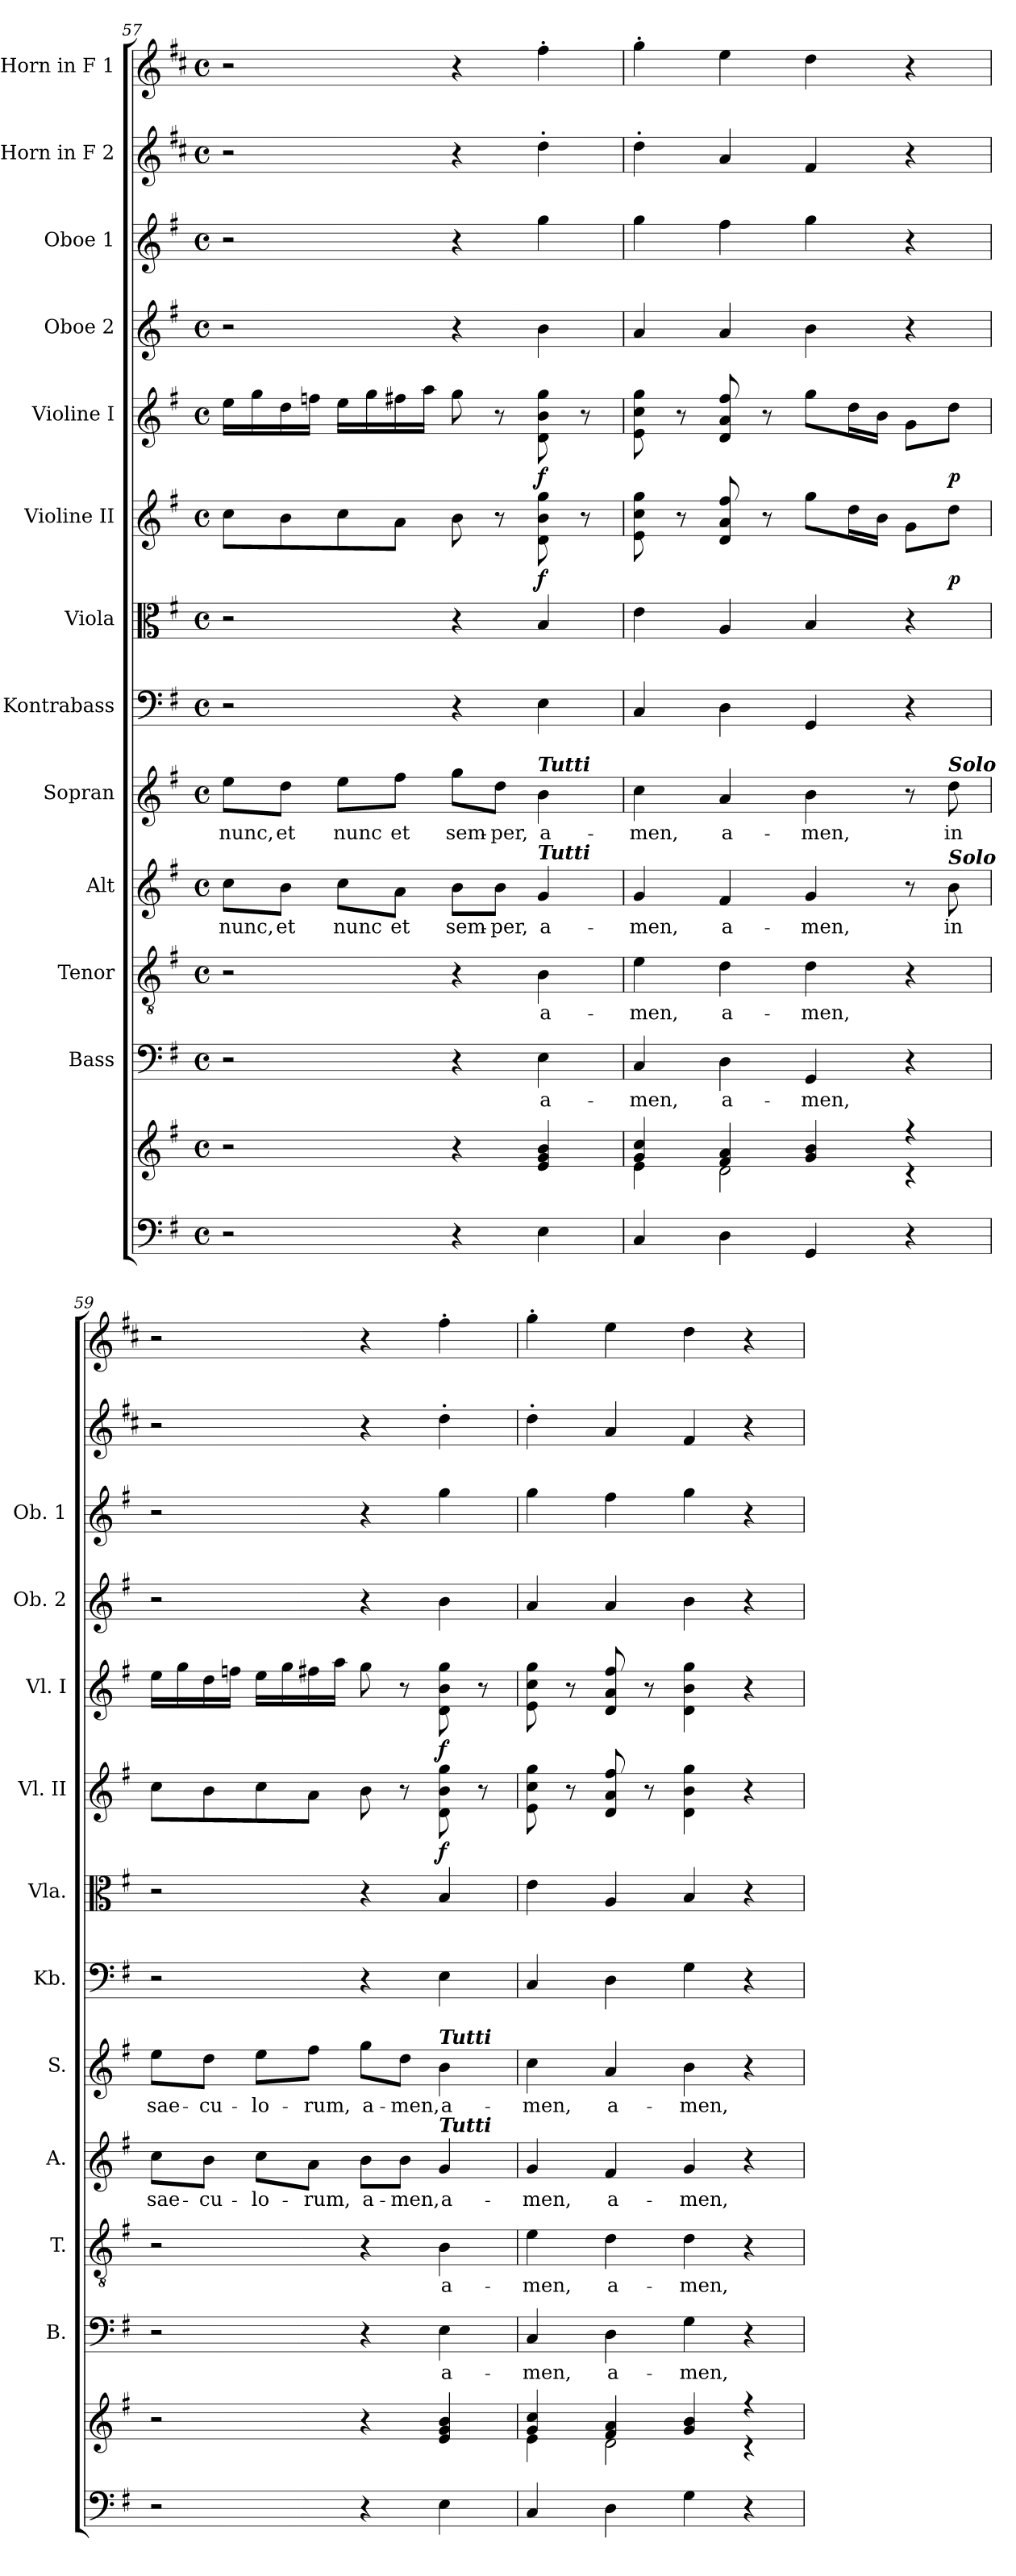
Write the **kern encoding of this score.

**kern	**kern	**kern	**text	**kern	**text	**kern	**text	**kern	**text	**kern	**kern	**kern	**dynam	**kern	**dynam	**kern	**kern	**kern	**kern
*part13	*part13	*part12	*part12	*part11	*part11	*part10	*part10	*part9	*part9	*part8	*part7	*part6	*part6	*part5	*part5	*part4	*part3	*part2	*part1
*staff14	*staff13	*staff12	*staff12	*staff11	*staff11	*staff10	*staff10	*staff9	*staff9	*staff8	*staff7	*staff6	*staff6	*staff5	*staff5	*staff4	*staff3	*staff2	*staff1
*	*	*I"Bass	*	*I"Tenor	*	*I"Alt	*	*I"Sopran	*	*I"Kontrabass	*I"Viola	*I"Violine II	*	*I"Violine I	*	*I"Oboe 2	*I"Oboe 1	*I"Horn in F 2	*I"Horn in F 1
*	*	*I'B.	*	*I'T.	*	*I'A.	*	*I'S.	*	*I'Kb.	*I'Vla.	*I'Vl. II	*	*I'Vl. I	*	*I'Ob. 2	*I'Ob. 1	*	*
!!LO:PB:g=z
*clefF4	*clefG2	*clefF4	*	*clefGv2	*	*clefG2	*	*clefG2	*	*clefF4	*clefC3	*clefG2	*	*clefG2	*	*clefG2	*clefG2	*clefG2	*clefG2
*	*	*	*	*	*	*	*	*	*	*ITrd7c12	*	*	*	*	*	*	*	*ITrd4c7	*ITrd4c7
*k[f#]	*k[f#]	*k[f#]	*	*k[f#]	*	*k[f#]	*	*k[f#]	*	*k[f#]	*k[f#]	*k[f#]	*	*k[f#]	*	*k[f#]	*k[f#]	*k[f#]	*k[f#]
*G:	*G:	*G:	*	*G:	*	*G:	*	*G:	*	*G:	*G:	*G:	*	*G:	*	*G:	*G:	*G:	*G:
*M4/4	*M4/4	*M4/4	*	*M4/4	*	*M4/4	*	*M4/4	*	*M4/4	*M4/4	*M4/4	*	*M4/4	*	*M4/4	*M4/4	*M4/4	*M4/4
*met(c)	*met(c)	*met(c)	*	*met(c)	*	*met(c)	*	*met(c)	*	*met(c)	*met(c)	*met(c)	*	*met(c)	*	*met(c)	*met(c)	*met(c)	*met(c)
=57	=57	=57	=57	=57	=57	=57	=57	=57	=57	=57	=57	=57	=57	=57	=57	=57	=57	=57	=57
!	!	!	!	!	!	!	!LO:LY:b	!	!LO:LY:b	!	!	!	!	!	!	!	!	!	!
2r	2r	2r	.	2r	.	8cc\L	nunc,	8ee\L	nunc,	2r	2r	8cc\L	.	16ee\LL	.	2r	2r	2r	2r
.	.	.	.	.	.	.	.	.	.	.	.	.	.	16gg\	.	.	.	.	.
!	!	!	!	!	!	!	!LO:LY:b	!	!LO:LY:b	!	!	!	!	!	!	!	!	!	!
.	.	.	.	.	.	8b\J	et	8dd\J	et	.	.	8b\	.	16dd\	.	.	.	.	.
.	.	.	.	.	.	.	.	.	.	.	.	.	.	16ffn\JJ	.	.	.	.	.
!	!	!	!	!	!	!	!LO:LY:b	!	!LO:LY:b	!	!	!	!	!	!	!	!	!	!
.	.	.	.	.	.	8cc\L	nunc	8ee\L	nunc	.	.	8cc\	.	16ee\LL	.	.	.	.	.
.	.	.	.	.	.	.	.	.	.	.	.	.	.	16gg\	.	.	.	.	.
!	!	!	!	!	!	!	!LO:LY:b	!	!LO:LY:b	!	!	!	!	!	!	!	!	!	!
.	.	.	.	.	.	8a\J	et	8ff#\J	et	.	.	8a\J	.	16ff#X\	.	.	.	.	.
.	.	.	.	.	.	.	.	.	.	.	.	.	.	16aa\JJ	.	.	.	.	.
!	!	!	!	!	!	!	!LO:LY:b	!	!LO:LY:b	!	!	!	!	!	!	!	!	!	!
4r	4r	4r	.	4r	.	8b\L	sem-	8gg\L	sem-	4r	4r	8b\	.	8gg\	.	4r	4r	4r	4r
!	!	!	!	!	!	!	!LO:LY:b	!	!LO:LY:b	!	!	!	!	!	!	!	!	!	!
.	.	.	.	.	.	8b\J	-per,	8dd\J	-per,	.	.	8r	.	8r	.	.	.	.	.
!	!	!	!	!	!	!	!	!LO:TX:a:Bi:t=Tutti	!	!	!	!	!	!	!	!	!	!	!
!	!	!	!	!	!	!LO:TX:a:Bi:t=Tutti	!	!	!	!	!	!	!	!	!	!	!	!	!
!	!	!	!LO:LY:b	!	!LO:LY:b	!	!LO:LY:b	!	!LO:LY:b	!	!	!	!LO:DY:b	!	!LO:DY:b	!	!	!	!
4E\	4e/ 4g/ 4b/	4E\	a-	4B\	a-	4g/	a-	4b\	a-	4EE\	4B/	8d\ 8b\ 8gg\	f	8d\ 8b\ 8gg\	f	4b\	4gg\	4g'>\	4b'>\
.	.	.	.	.	.	.	.	.	.	.	.	8r	.	8r	.	.	.	.	.
=58	=58	=58	=58	=58	=58	=58	=58	=58	=58	=58	=58	=58	=58	=58	=58	=58	=58	=58	=58
*	*^	*	*	*	*	*	*	*	*	*	*	*	*	*	*	*	*	*	*
!	!	!	!	!LO:LY:b	!	!LO:LY:b	!	!LO:LY:b	!	!LO:LY:b	!	!	!	!	!	!	!	!	!	!
4C/	4g/ 4cc/	4e\	4C/	-men,	4e\	-men,	4g/	-men,	4cc\	-men,	4CC/	4e\	8e\ 8cc\ 8gg\	.	8e\ 8cc\ 8gg\	.	4a/	4gg\	4g'>\	4cc'>\
.	.	.	.	.	.	.	.	.	.	.	.	.	8r	.	8r	.	.	.	.	.
!	!	!	!	!LO:LY:b	!	!LO:LY:b	!	!LO:LY:b	!	!LO:LY:b	!	!	!	!	!	!	!	!	!	!
4D\	4f#/ 4a/	2d\	4D\	a-	4d\	a-	4f#/	a-	4a/	a-	4DD\	4A/	8d/ 8a/ 8ff#/	.	8d/ 8a/ 8ff#/	.	4a/	4ff#\	4d/	4a\
.	.	.	.	.	.	.	.	.	.	.	.	.	8r	.	8r	.	.	.	.	.
!	!	!	!	!LO:LY:b	!	!LO:LY:b	!	!LO:LY:b	!	!LO:LY:b	!	!	!	!	!	!	!	!	!	!
4GG/	4g/ 4b/	.	4GG/	-men,	4d\	-men,	4g/	-men,	4b\	-men,	4GGG/	4B/	8gg\L	.	8gg\L	.	4b\	4gg\	4B/	4g\
.	.	.	.	.	.	.	.	.	.	.	.	.	16dd\L	.	16dd\L	.	.	.	.	.
.	.	.	.	.	.	.	.	.	.	.	.	.	16b\JJ	.	16b\JJ	.	.	.	.	.
4r	4r	4r	4r	.	4r	.	8r	.	8r	.	4r	4r	8g\L	.	8g\L	.	4r	4r	4r	4r
!	!	!	!	!	!	!	!	!	!LO:TX:a:Bi:t=Solo	!	!	!	!	!	!	!	!	!	!	!
!	!	!	!	!	!	!	!LO:TX:a:Bi:t=Solo	!	!	!	!	!	!	!	!	!	!	!	!	!
!	!	!	!	!	!	!	!	!LO:LY:b	!	!LO:LY:b	!	!	!	!LO:DY:b	!	!LO:DY:b	!	!	!	!
.	.	.	.	.	.	.	8b\	in	8dd\	in	.	.	8dd\J	p	8dd\J	p	.	.	.	.
*	*v	*v	*	*	*	*	*	*	*	*	*	*	*	*	*	*	*	*	*	*
=59	=59	=59	=59	=59	=59	=59	=59	=59	=59	=59	=59	=59	=59	=59	=59	=59	=59	=59	=59
!	!	!	!	!	!	!	!LO:LY:b	!	!LO:LY:b	!	!	!	!	!	!	!	!	!	!
2r	2r	2r	.	2r	.	8cc\L	sae-	8ee\L	sae-	2r	2r	8cc\L	.	16ee\LL	.	2r	2r	2r	2r
.	.	.	.	.	.	.	.	.	.	.	.	.	.	16gg\	.	.	.	.	.
!	!	!	!	!	!	!	!LO:LY:b	!	!LO:LY:b	!	!	!	!	!	!	!	!	!	!
.	.	.	.	.	.	8b\J	-cu-	8dd\J	-cu-	.	.	8b\	.	16dd\	.	.	.	.	.
.	.	.	.	.	.	.	.	.	.	.	.	.	.	16ffn\JJ	.	.	.	.	.
!	!	!	!	!	!	!	!LO:LY:b	!	!LO:LY:b	!	!	!	!	!	!	!	!	!	!
.	.	.	.	.	.	8cc\L	-lo-	8ee\L	-lo-	.	.	8cc\	.	16ee\LL	.	.	.	.	.
.	.	.	.	.	.	.	.	.	.	.	.	.	.	16gg\	.	.	.	.	.
!	!	!	!	!	!	!	!LO:LY:b	!	!LO:LY:b	!	!	!	!	!	!	!	!	!	!
.	.	.	.	.	.	8a\J	-rum,	8ff#\J	-rum,	.	.	8a\J	.	16ff#X\	.	.	.	.	.
.	.	.	.	.	.	.	.	.	.	.	.	.	.	16aa\JJ	.	.	.	.	.
!	!	!	!	!	!	!	!LO:LY:b	!	!LO:LY:b	!	!	!	!	!	!	!	!	!	!
4r	4r	4r	.	4r	.	8b\L	a-	8gg\L	a-	4r	4r	8b\	.	8gg\	.	4r	4r	4r	4r
!	!	!	!	!	!	!	!LO:LY:b	!	!LO:LY:b	!	!	!	!	!	!	!	!	!	!
.	.	.	.	.	.	8b\J	-men,	8dd\J	-men,	.	.	8r	.	8r	.	.	.	.	.
!	!	!	!	!	!	!	!	!LO:TX:a:Bi:t=Tutti	!	!	!	!	!	!	!	!	!	!	!
!	!	!	!	!	!	!LO:TX:a:Bi:t=Tutti	!	!	!	!	!	!	!	!	!	!	!	!	!
!	!	!	!LO:LY:b	!	!LO:LY:b	!	!LO:LY:b	!	!LO:LY:b	!	!	!	!LO:DY:b	!	!LO:DY:b	!	!	!	!
4E\	4e/ 4g/ 4b/	4E\	a-	4B\	a-	4g/	a-	4b\	a-	4EE\	4B/	8d\ 8b\ 8gg\	f	8d\ 8b\ 8gg\	f	4b\	4gg\	4g'>\	4b'>\
.	.	.	.	.	.	.	.	.	.	.	.	8r	.	8r	.	.	.	.	.
=60	=60	=60	=60	=60	=60	=60	=60	=60	=60	=60	=60	=60	=60	=60	=60	=60	=60	=60	=60
*	*^	*	*	*	*	*	*	*	*	*	*	*	*	*	*	*	*	*	*
!	!	!	!	!LO:LY:b	!	!LO:LY:b	!	!LO:LY:b	!	!LO:LY:b	!	!	!	!	!	!	!	!	!	!
4C/	4g/ 4cc/	4e\	4C/	-men,	4e\	-men,	4g/	-men,	4cc\	-men,	4CC/	4e\	8e\ 8cc\ 8gg\	.	8e\ 8cc\ 8gg\	.	4a/	4gg\	4g'>\	4cc'>\
.	.	.	.	.	.	.	.	.	.	.	.	.	8r	.	8r	.	.	.	.	.
!	!	!	!	!LO:LY:b	!	!LO:LY:b	!	!LO:LY:b	!	!LO:LY:b	!	!	!	!	!	!	!	!	!	!
4D\	4f#/ 4a/	2d\	4D\	a-	4d\	a-	4f#/	a-	4a/	a-	4DD\	4A/	8d/ 8a/ 8ff#/	.	8d/ 8a/ 8ff#/	.	4a/	4ff#\	4d/	4a\
.	.	.	.	.	.	.	.	.	.	.	.	.	8r	.	8r	.	.	.	.	.
!	!	!	!	!LO:LY:b	!	!LO:LY:b	!	!LO:LY:b	!	!LO:LY:b	!	!	!	!	!	!	!	!	!	!
4G\	4g/ 4b/	.	4G\	-men,	4d\	-men,	4g/	-men,	4b\	-men,	4GG\	4B/	4d\ 4b\ 4gg\	.	4d\ 4b\ 4gg\	.	4b\	4gg\	4B/	4g\
4r	4r	4r	4r	.	4r	.	4r	.	4r	.	4r	4r	4r	.	4r	.	4r	4r	4r	4r
*	*v	*v	*	*	*	*	*	*	*	*	*	*	*	*	*	*	*	*	*	*
=	=	=	=	=	=	=	=	=	=	=	=	=	=	=	=	=	=	=	=
*-	*-	*-	*-	*-	*-	*-	*-	*-	*-	*-	*-	*-	*-	*-	*-	*-	*-	*-	*-
